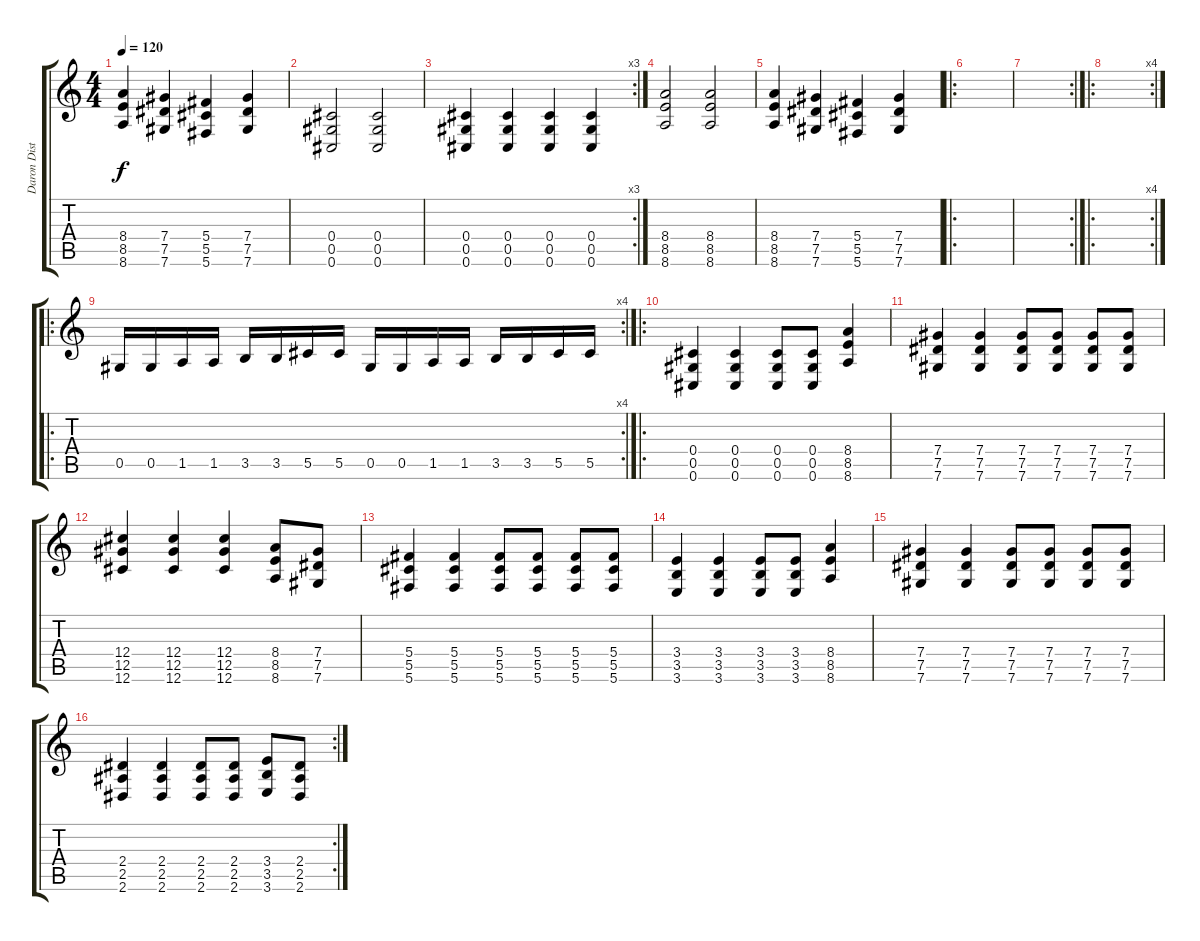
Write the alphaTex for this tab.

\track ("Daron Distortion" "Daron Dist") {instrument distortionguitar}
\staff {score tabs}
\tuning (Eb4 Bb3 Gb3 Db3 Ab2 Db2) {hide}
\ts (4 4)
\tempo 120
\clef g2
\ks c
(8.4 8.5 8.6).4{dy f} (7.4 7.5 7.6).4 (5.4 5.5 5.6).4 (7.4 7.5 7.6).4 |
(0.4 0.5 0.6).2 (0.4 0.5 0.6).2 |
\rc 3
(0.4 0.5 0.6).4 (0.4 0.5 0.6).4 (0.4 0.5 0.6).4 (0.4 0.5 0.6).4 |
(8.4 8.5 8.6).2 (8.4 8.5 8.6).2 |
(8.4 8.5 8.6).4 (7.4 7.5 7.6).4 (5.4 5.5 5.6).4 (7.4 7.5 7.6).4 |
\ro
|
\rc 2
|
\ro
\rc 4
|
\ro
\rc 4
0.5.16 0.5.16 1.5.16 1.5.16 3.5.16 3.5.16 5.5.16 5.5.16 0.5.16 0.5.16 1.5.16 1.5.16 3.5.16 3.5.16 5.5.16 5.5.16 |
\ro
(0.4 0.5 0.6).4 (0.4 0.5 0.6).4 (0.4 0.5 0.6).8 (0.4 0.5 0.6).8 (8.4 8.5 8.6).4 |
(7.4 7.5 7.6).4 (7.4 7.5 7.6).4 (7.4 7.5 7.6).8 (7.4 7.5 7.6).8 (7.4 7.5 7.6).8 (7.4 7.5 7.6).8 |
(12.4 12.5 12.6).4 (12.4 12.5 12.6).4 (12.4 12.5 12.6).4 (8.4 8.5 8.6).8 (7.4 7.5 7.6).8 |
(5.4 5.5 5.6).4 (5.4 5.5 5.6).4 (5.4 5.5 5.6).8 (5.4 5.5 5.6).8 (5.4 5.5 5.6).8 (5.4 5.5 5.6).8 |
(3.4 3.5 3.6).4 (3.4 3.5 3.6).4 (3.4 3.5 3.6).8 (3.4 3.5 3.6).8 (8.4 8.5 8.6).4 |
(7.4 7.5 7.6).4 (7.4 7.5 7.6).4 (7.4 7.5 7.6).8 (7.4 7.5 7.6).8 (7.4 7.5 7.6).8 (7.4 7.5 7.6).8 |
\rc 2
(2.4 2.5 2.6).4 (2.4 2.5 2.6).4 (2.4 2.5 2.6).8 (2.4 2.5 2.6).8 (3.4 3.5 3.6).8 (2.4 2.5 2.6).8
